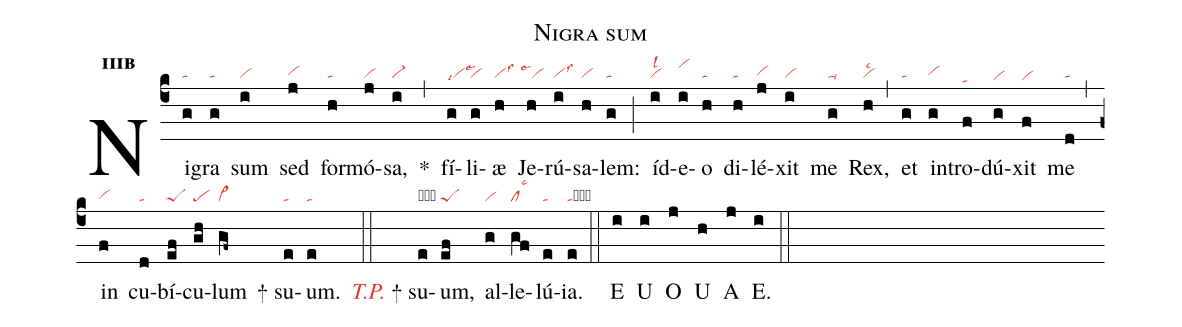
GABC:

name:Nigra sum;
office-part:an;
mode:3b;
nabc-lines:1;
%%
initial-style: 1;
name: Nigra sum;
mode: 3;
office-part: Antiphona;
annotation: Ant.;
annotation: iii b;
nabc-lines:1;
%%
(c4) Ni(g|ta)gra(g|ta) sum(i|vi) sed(j|vihg) for(h|ta)mó(j|vi)sa,(i|vi-) <sp>*</sp>(,) fí(g|vilsi7lse3)li(g|vi)æ(h|vilss3) Je(h|``vilse1)rú(i|vilss3)sa(h|vi)lem:(g|ta) (;) íd(i|vilsl2)e(i|vihj)o(h|ta) di(h|ta)lé(j|vihg)xit(i|vi) me(g|ta-) Rex,(h|vilsc2) (,) et(g|ta) in(g|vihg)tro(f|tahd)dú(g|vihe)xit(f|vihe) me(d|ta) (,) in(f|vihg) cu(d|ta)bí(ef|peS)cu(gh|pe)lum(gf~|vi>) <sp>+</sp> su(e|ta)um.(e|ta) (::) <i><c>T.P.</c></i> <sp>+</sp> su(e|obta)um,(ef|peS) al(g|vi)le(gf|cllsc3)lú(e|ta)ia.(e|tacb) (::)
<eu> E(i) U(i) O(j) U(h) A(j) E.(i) </eu>(::)
